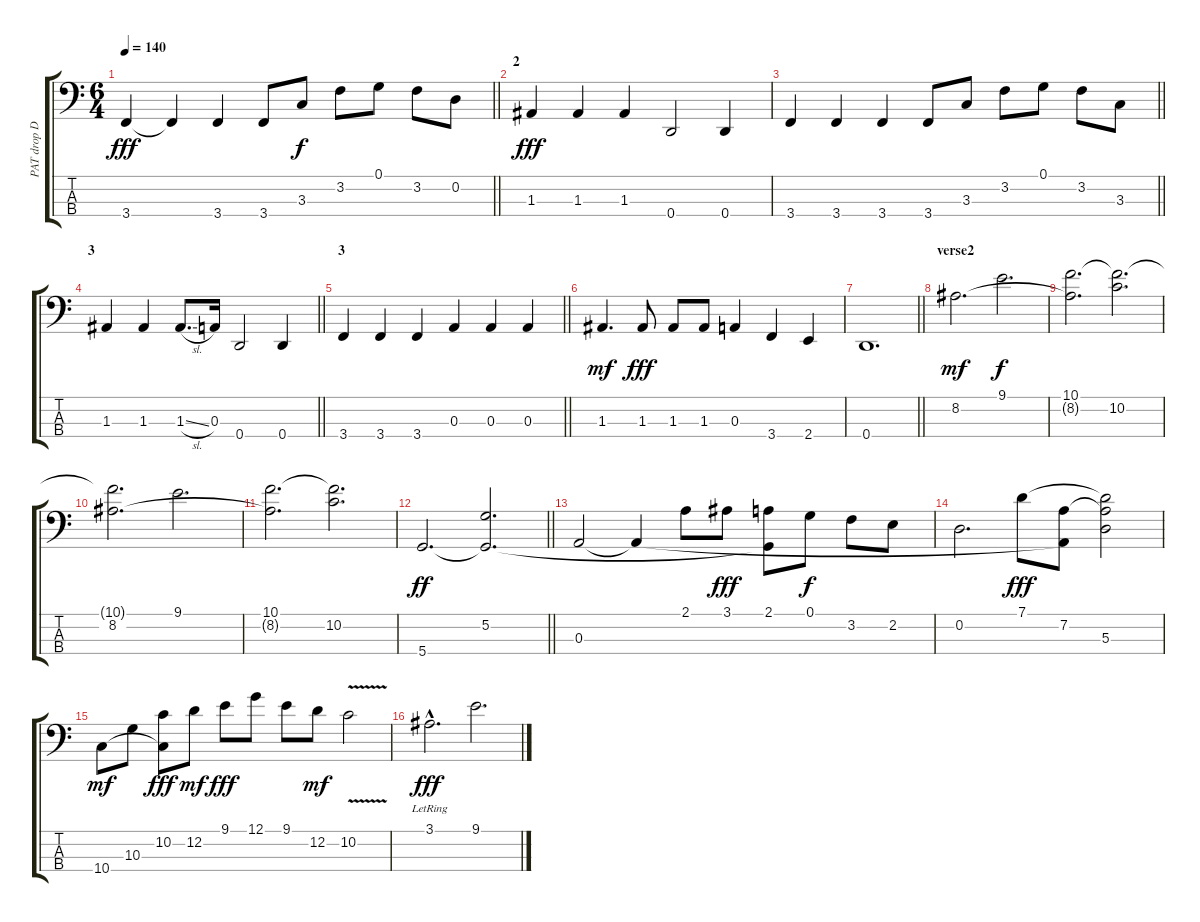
\track ("PAT drop D BASS " "PAT drop D") {mute instrument electricbassfinger}
\staff {score tabs}
\tuning (G2 D2 A1 D1) {hide}
\ts (6 4)
\tempo 140
\clef f4
\barLineRight lightlight
\ks c
3.4.4{dy fff} 3.4{t}.4 3.4.4 3.4.8 3.3.8{dy f} 3.2.8 0.1.8 3.2.8 0.2.8 |
\section ("" "2")
1.3.4{dy fff} 1.3.4 1.3.4 0.4.2 0.4.4 |
\barLineRight lightlight
3.4.4 3.4.4 3.4.4 3.4.8 3.3.8 3.2.8 0.1.8 3.2.8 3.3.8 |
\section ("" "3")
\barLineRight lightlight
1.3.4 1.3.4 1.3{sl}.8{d} 0.3.16 0.4.2 0.4.4 |
\section ("" "3")
\barLineRight lightlight
3.4.4 3.4.4 3.4.4 0.3.4 0.3.4 0.3.4 |
1.3.4{d dy mf} 1.3.8{dy fff} 1.3.8 1.3.8 0.3.4 3.4.4 2.4.4 |
\barLineRight lightlight
0.4.1{d} |
\section ("" "verse2")
8.2.2{d dy mf} 9.1.2{d dy f} |
(10.1 8.2{t}).2{d} (10.1{t} 10.2).2{d} |
(10.1{t} 8.2).2{d} 9.1.2{d} |
(10.1 8.2{t}).2{d} (10.1{t} 10.2).2{d} |
\barLineRight lightlight
5.4.2{d dy ff} (5.2 5.4{t}).2{d} |
0.3.2 0.3{t}.4 2.1.8 3.1.8{dy fff} (2.1 5.4{t}).8 0.1.8{dy f} 3.2.8 2.2.8 |
0.2.2{d} 7.1.8{dy fff} (7.2 0.3{t}).8 (7.1{t} 7.2{t} 5.3).2 |
10.4.8{dy mf} 10.3.8 (10.2 10.4{t}).8{dy fff} 12.2.8{dy mf} 9.1.8{dy fff} 12.1.8 9.1.8 12.2.8{dy mf} 10.2{v}.2 |
3.1{hac lr}.2{d dy fff} 9.1.2{d}
